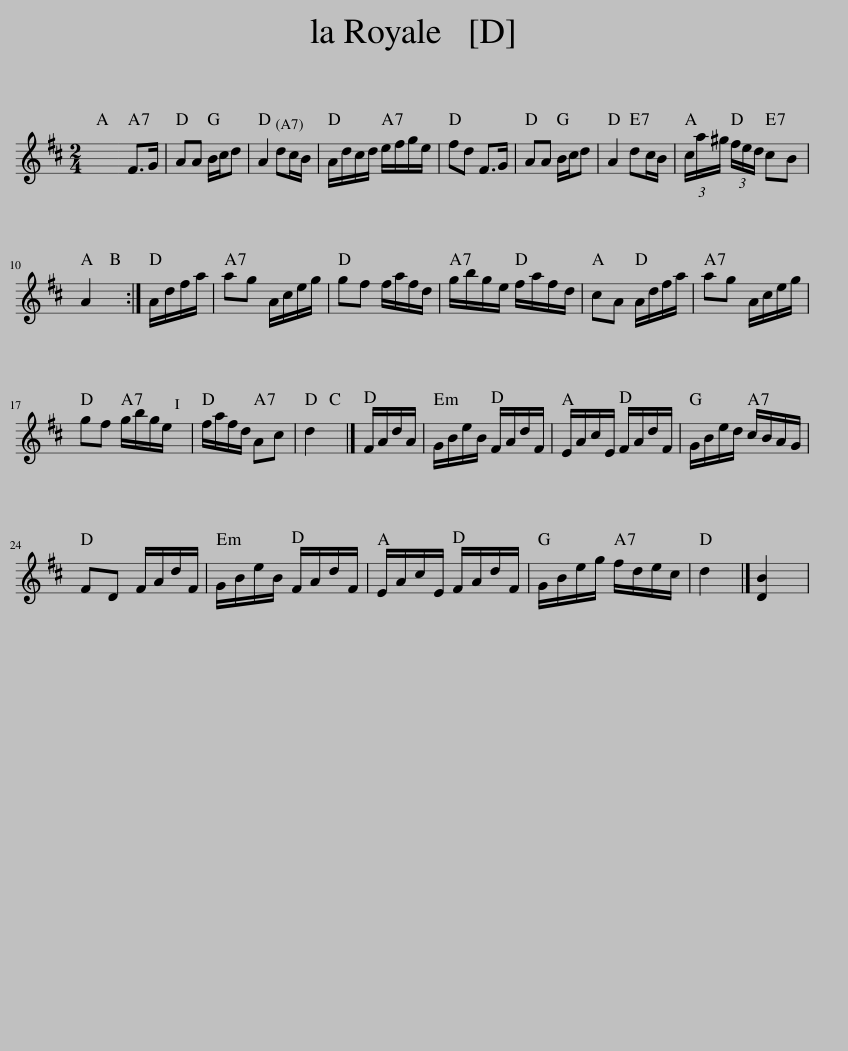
X:1
L:1/8
M:2/4
I:linebreak $
K:D
V:1 treble
V:1
 x4 | F>G | AA B/c/d | A2 dc/B/ | A/d/c/d/ e/f/g/e/ | %5
 fd F>G | AA B/c/d | A2 dc/B/ | (3c/a/^g/ (3f/e/d/ cB |$ A2 :| %10
 A/d/f/a/ | ag A/c/e/g/ | gf f/a/f/d/ | g/b/g/e/ f/a/f/d/ | cA A/d/f/a/ | %15
 ag A/c/e/g/ |$ gf g/b/g/e/ | f/a/f/d/ Ac | d2 |] F/A/d/A/ | %20
 G/B/e/B/ F/A/d/F/ | E/A/c/E/ F/A/d/F/ | G/B/e/d/ c/B/A/G/ |$ FD F/A/d/F/ | G/B/e/B/ F/A/d/F/ | %25
 E/A/c/E/ F/A/d/F/ | G/B/e/g/ f/d/e/c/ | d2 |] [DB]2 | %29
